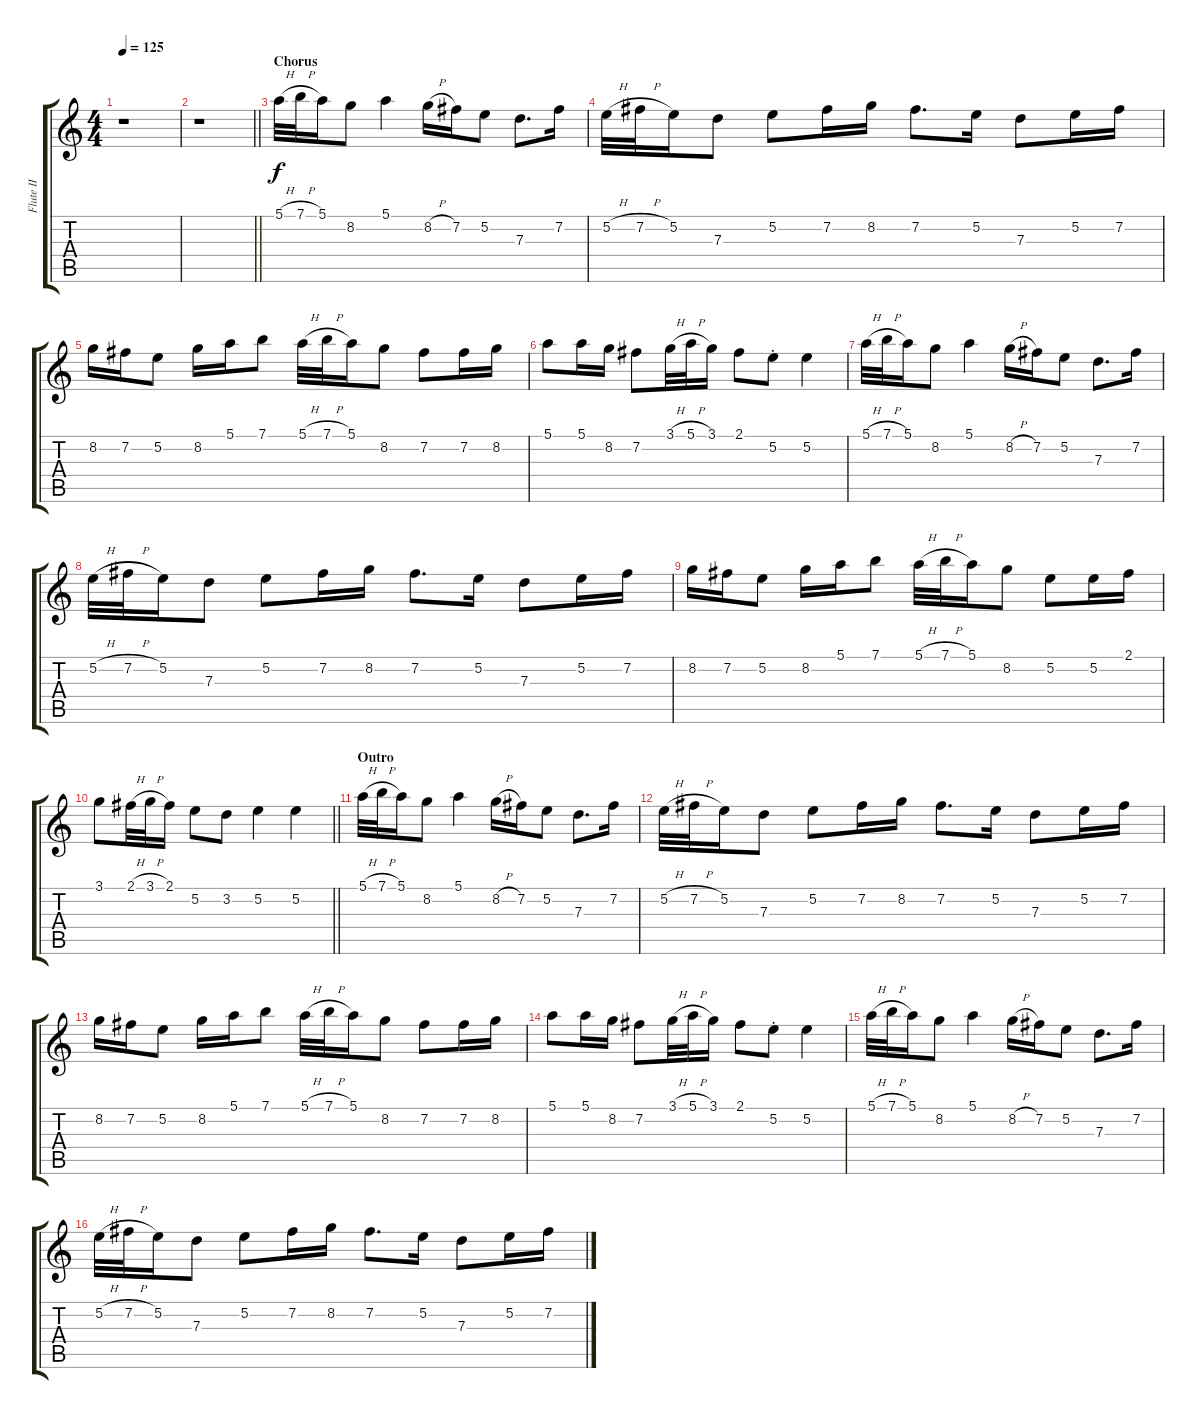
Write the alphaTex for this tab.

\track ("Flute II" "Flute II") {instrument piccolo}
\staff {score tabs}
\tuning (E5 B4 G4 D4 A3 E3) {hide}
\ts (4 4)
\tempo 125
\clef g2
\ks c
r.1{dy mf} |
\barLineRight lightlight
r.1 |
\section ("" "Chorus")
5.1{h}.32{dy f volume 10 balance 11 instrument piccolo} 7.1{h}.32 5.1.16 8.2.8 5.1.4 8.2{h}.16 7.2.16 5.2.8 7.3.8{d} 7.2.16 |
5.2{h}.32 7.2{h}.32 5.2.16 7.3.8 5.2.8 7.2.16 8.2.16 7.2.8{d} 5.2.16 7.3.8 5.2.16 7.2.16 |
8.2.16 7.2.16 5.2.8 8.2.16 5.1.16 7.1.8 5.1{h}.32 7.1{h}.32 5.1.16 8.2.8 7.2.8 7.2.16 8.2.16 |
5.1.8 5.1.16 8.2.16 7.2.8 3.1{h}.32 5.1{h}.32 3.1.16 2.1.8 5.2{st}.8 5.2.4 |
5.1{h}.32 7.1{h}.32 5.1.16 8.2.8 5.1.4 8.2{h}.16 7.2.16 5.2.8 7.3.8{d} 7.2.16 |
5.2{h}.32 7.2{h}.32 5.2.16 7.3.8 5.2.8 7.2.16 8.2.16 7.2.8{d} 5.2.16 7.3.8 5.2.16 7.2.16 |
8.2.16 7.2.16 5.2.8 8.2.16 5.1.16 7.1.8 5.1{h}.32 7.1{h}.32 5.1.16 8.2.8 5.2.8 5.2.16 2.1.16 |
\barLineRight lightlight
3.1.8 2.1{h}.32 3.1{h}.32 2.1.16 5.2.8 3.2.8 5.2.4 5.2.4 |
\section ("" "Outro")
5.1{h}.32 7.1{h}.32 5.1.16 8.2.8 5.1.4 8.2{h}.16 7.2.16 5.2.8 7.3.8{d} 7.2.16 |
5.2{h}.32 7.2{h}.32 5.2.16 7.3.8 5.2.8 7.2.16 8.2.16 7.2.8{d} 5.2.16 7.3.8 5.2.16 7.2.16 |
8.2.16 7.2.16 5.2.8 8.2.16 5.1.16 7.1.8 5.1{h}.32 7.1{h}.32 5.1.16 8.2.8 7.2.8 7.2.16 8.2.16 |
5.1.8 5.1.16 8.2.16 7.2.8 3.1{h}.32 5.1{h}.32 3.1.16 2.1.8 5.2{st}.8 5.2.4 |
5.1{h}.32 7.1{h}.32 5.1.16 8.2.8 5.1.4 8.2{h}.16 7.2.16 5.2.8 7.3.8{d} 7.2.16 |
5.2{h}.32 7.2{h}.32 5.2.16 7.3.8 5.2.8 7.2.16 8.2.16 7.2.8{d} 5.2.16 7.3.8 5.2.16 7.2.16
